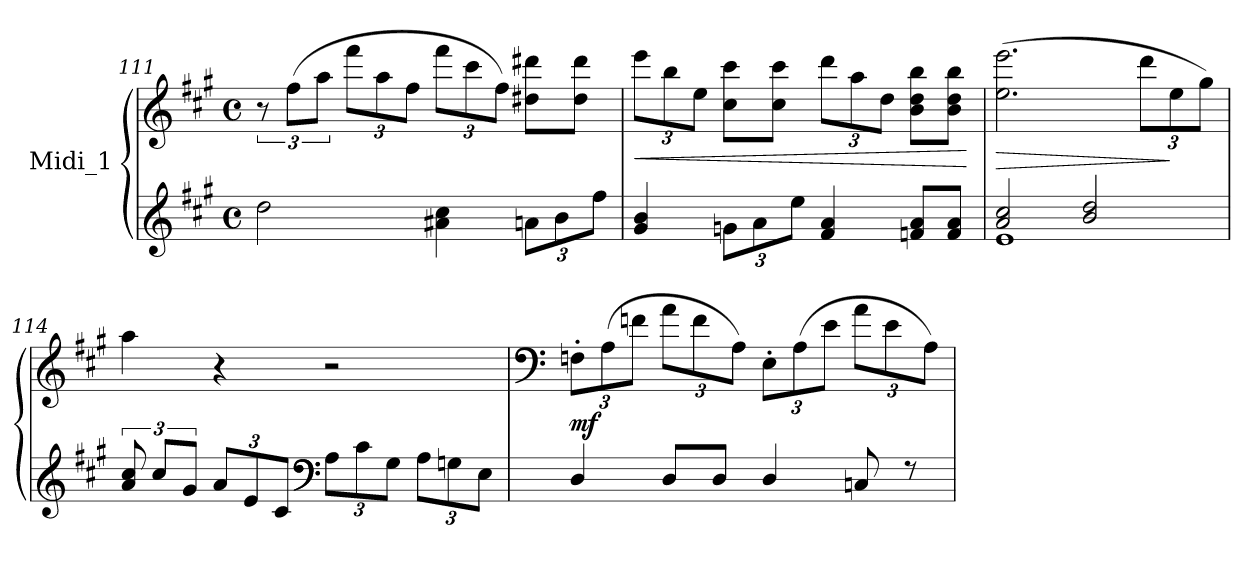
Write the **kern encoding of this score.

**kern	**kern	**dynam
*part1	*part1	*part1
*staff2	*staff1	*staff1/2
*I"Midi_1	*	*
*clefG2	*clefG2	*
*k[f#c#g#]	*k[f#c#g#]	*
*A:	*A:	*
*M4/4	*M4/4	*
*met(c)	*met(c)	*
=111	=111	=111
*^	*	*
2dd\	2ryy	12r	.
.	.	(>12ff#\L	.
.	.	12aa\J	.
*	*	*Xbrackettup	*
.	.	12fff#\L	.
.	.	12aa\	.
.	.	12ff#\J	.
4a#X\ 4cc#\	2ryy	12fff#\L	.
.	.	12ccc#\	.
.	.	12ff#\J)	.
*Xbrackettup	*	*	*
12an\L	.	8dd#X\ 8ddd#X\L	.
12b\	.	.	.
.	.	8dd#\ 8ddd#\J	.
12ff#\J	.	.	.
=112	=112	=112	=112
!	!	!	!LO:HP:b
4g#i/ 4b/	2ryy	12eee\L	<
.	.	12bb\	.
.	.	12ee\J	.
12gn\L	.	8cc#\ 8ccc#\L	.
12a\	.	.	.
.	.	8cc#\ 8ccc#\J	.
12ee\J	.	.	.
4f#/ 4a/	2ryy	12ddd\L	.
.	.	12aa\	.
.	.	12dd\J	.
8fn/ 8a/L	.	8b\ 8dd\ 8bb\L	.
8f/ 8a/J	.	8b\ 8dd\ 8bb\J	.
*v	*v	*	*
.	.	[
=113	=113	=113
*^	*	*
!	!	!	!LO:HP:b
2a/ 2cc#/	1e	(>2.ee\ 2.eee\	>
2b/ 2dd/	.	.	.
.	.	12ddd\L	.
.	.	12ee\	]
.	.	12gg#\J)	.
!!LO:LB:g=z
=114	=114	=114	=114
*brackettup	*	*	*
12a/ 12cc#/	2ryy	4aa\	.
12cc#/L	.	.	.
12g#/J	.	.	.
*Xbrackettup	*	*	*
12a/L	.	4r	.
12e/	.	.	.
12c#/J	.	.	.
*clefF4	*	*	*
12A\L	2ryy	2r	.
12c#\	.	.	.
12G#\J	.	.	.
12A\L	.	.	.
12Gn\	.	.	.
12E\J	.	.	.
!!LO:LB:g=z
=115	=115	=115	=115
*	*	*clefF4	*
*	*	*MM85	*
!	!	!	!LO:DY:b
4D/	1ryy	12Fn'\L	mf
.	.	(>12A\	.
.	.	12fn\J	.
8D/L	.	12a\L	.
.	.	12f\	.
8D/J	.	.	.
.	.	12A\J)	.
4D/	.	12E'\L	.
.	.	(>12A\	.
.	.	12e\J	.
8Cn/	.	12a\L	.
.	.	12e\	.
8r	.	.	.
.	.	12A\J)	.
*v	*v	*	*
=	=	=
*-	*-	*-
